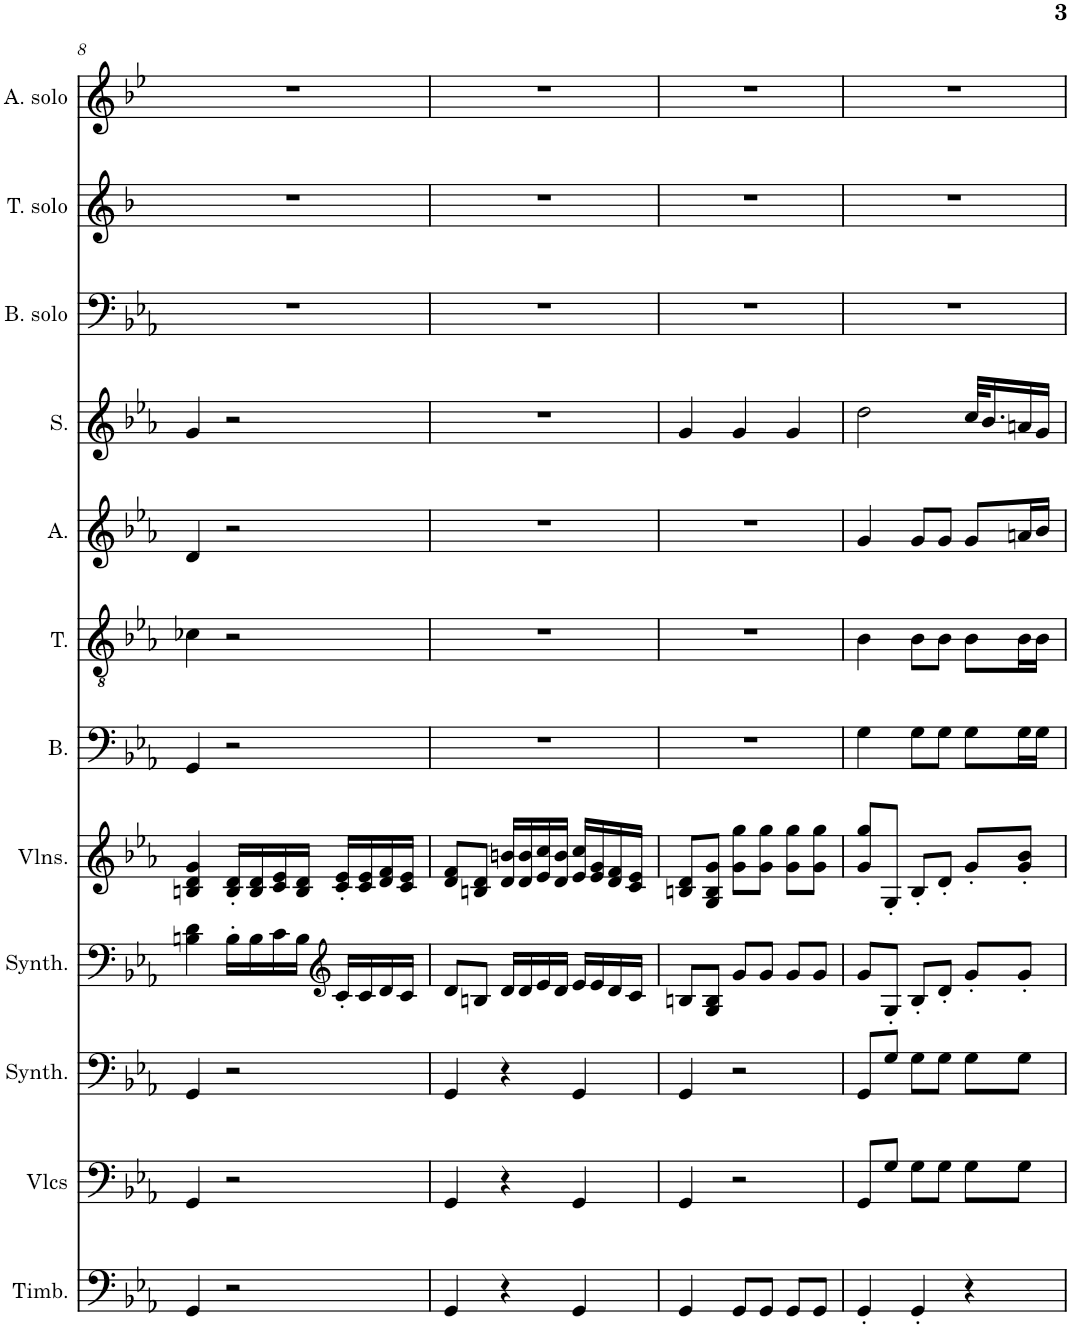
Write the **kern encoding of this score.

**kern	**kern	**kern	**kern	**kern	**kern	**kern	**kern	**kern	**kern	**kern	**kern
*part12	*part11	*part10	*part9	*part8	*part7	*part6	*part5	*part4	*part3	*part2	*part1
*staff12	*staff11	*staff10	*staff9	*staff8	*staff7	*staff6	*staff5	*staff4	*staff3	*staff2	*staff1
*I"Timbales, Staff-1	*I"Violoncelles, D'Bass/Strings, etc	*I"Synthétiseur d'instruments à cordes, Synth strings, etc	*I"Synthétiseur d'instruments à cordes, Synth strings 2	*I"Violons, 1st violins	*I"Basse	*I"Ténor	*I"Alto	*I"Soprano	*I"Basse Solo	*I"Tenor Solo	*I"Alto Solo
*I'Timb.	*I'Vlcs	*I'Synth.	*I'Synth.	*I'Vlns.	*I'B.	*I'T.	*I'A.	*I'S.	*I'B. solo	*I'T. solo	*I'A. solo
!!LO:PB:g=z
*clefF4	*clefF4	*clefF4	*clefF4	*clefG2	*clefF4	*clefGv2	*clefG2	*clefG2	*clefF4	*clefG2	*clefG2
*	*	*	*	*	*	*	*	*	*	*Trd8c14	*Trd4c7
*k[b-e-a-]	*k[b-e-a-]	*k[b-e-a-]	*k[b-e-a-]	*k[b-e-a-]	*k[b-e-a-]	*k[b-e-a-]	*k[b-e-a-]	*k[b-e-a-]	*k[b-e-a-]	*k[b-]	*k[b-e-]
*M3/4	*M3/4	*M3/4	*M3/4	*M3/4	*M3/4	*M3/4	*M3/4	*M3/4	*M3/4	*M3/4	*M3/4
=8	=8	=8	=8	=8	=8	=8	=8	=8	=8	=8	=8
4GG/	4GG/	4GG/	4Bn\ 4d\	4Bn/ 4d/ 4g/	4GG/	4c-X\	4d/	4g/	2.r	2.r	2.r
2r	2r	2r	16B'\LL	16B/' 16d/'LL	2r	2r	2r	2r	.	.	.
.	.	.	16B\	16B/ 16d/	.	.	.	.	.	.	.
.	.	.	16c\	16c/ 16e-/	.	.	.	.	.	.	.
.	.	.	16B\JJ	16B/ 16d/JJ	.	.	.	.	.	.	.
*	*	*	*clefG2	*	*	*	*	*	*	*	*
.	.	.	16c'/LL	16c/' 16e-/'LL	.	.	.	.	.	.	.
.	.	.	16c/	16c/ 16e-/	.	.	.	.	.	.	.
.	.	.	16d/	16d/ 16f/	.	.	.	.	.	.	.
.	.	.	16c/JJ	16c/ 16e-/JJ	.	.	.	.	.	.	.
=9	=9	=9	=9	=9	=9	=9	=9	=9	=9	=9	=9
4GG/	4GG/	4GG/	8d/L	8d/ 8f/L	2.r	2.r	2.r	2.r	2.r	2.r	2.r
.	.	.	8Bn/J	8Bn/ 8d/J	.	.	.	.	.	.	.
4r	4r	4r	16d/LL	16d/ 16bn/LL	.	.	.	.	.	.	.
.	.	.	16d/	16d/ 16b/	.	.	.	.	.	.	.
.	.	.	16e-/	16e-/ 16cc/	.	.	.	.	.	.	.
.	.	.	16d/JJ	16d/ 16b/JJ	.	.	.	.	.	.	.
4GG/	4GG/	4GG/	16e-/LL	16e-/ 16cc/LL	.	.	.	.	.	.	.
.	.	.	16e-/	16e-/ 16g/	.	.	.	.	.	.	.
.	.	.	16d/	16d/ 16f/	.	.	.	.	.	.	.
.	.	.	16c/JJ	16c/ 16e-/JJ	.	.	.	.	.	.	.
=10	=10	=10	=10	=10	=10	=10	=10	=10	=10	=10	=10
4GG/	4GG/	4GG/	8Bn/L	8Bn/ 8d/L	2.r	2.r	2.r	4g/	2.r	2.r	2.r
.	.	.	8G/ 8B/J	8G/ 8B/ 8g/J	.	.	.	.	.	.	.
8GG/L	2r	2r	8g/L	8g\ 8gg\L	.	.	.	4g/	.	.	.
8GG/J	.	.	8g/J	8g\ 8gg\J	.	.	.	.	.	.	.
8GG/L	.	.	8g/L	8g\ 8gg\L	.	.	.	4g/	.	.	.
8GG/J	.	.	8g/J	8g\ 8gg\J	.	.	.	.	.	.	.
=11	=11	=11	=11	=11	=11	=11	=11	=11	=11	=11	=11
4GG'/	8GG/L	8GG/L	8g/L	8g/ 8gg/L	4G\	4B-\	4g/	2dd\	2.r	2.r	2.r
.	8G/J	8G/J	8G'/J	8G'/J	.	.	.	.	.	.	.
4GG'/	8G\L	8G\L	8B-'/L	8B-'/L	8G\L	8B-\L	8g/L	.	.	.	.
.	8G\J	8G\J	8d'/J	8d'/J	8G\J	8B-\J	8g/J	.	.	.	.
4r	8G\L	8G\L	8g'/L	8g'/L	8G\L	8B-\L	8g/L	32cc/KLL	.	.	.
.	.	.	.	.	.	.	.	16.b-/	.	.	.
.	8G\J	8G\J	8g'/J	8g/' 8b-/'J	16G\L	16B-\L	16an/L	16an/	.	.	.
.	.	.	.	.	16G\JJ	16B-\JJ	16b-/JJ	16g/JJ	.	.	.
=	=	=	=	=	=	=	=	=	=	=	=
*-	*-	*-	*-	*-	*-	*-	*-	*-	*-	*-	*-
